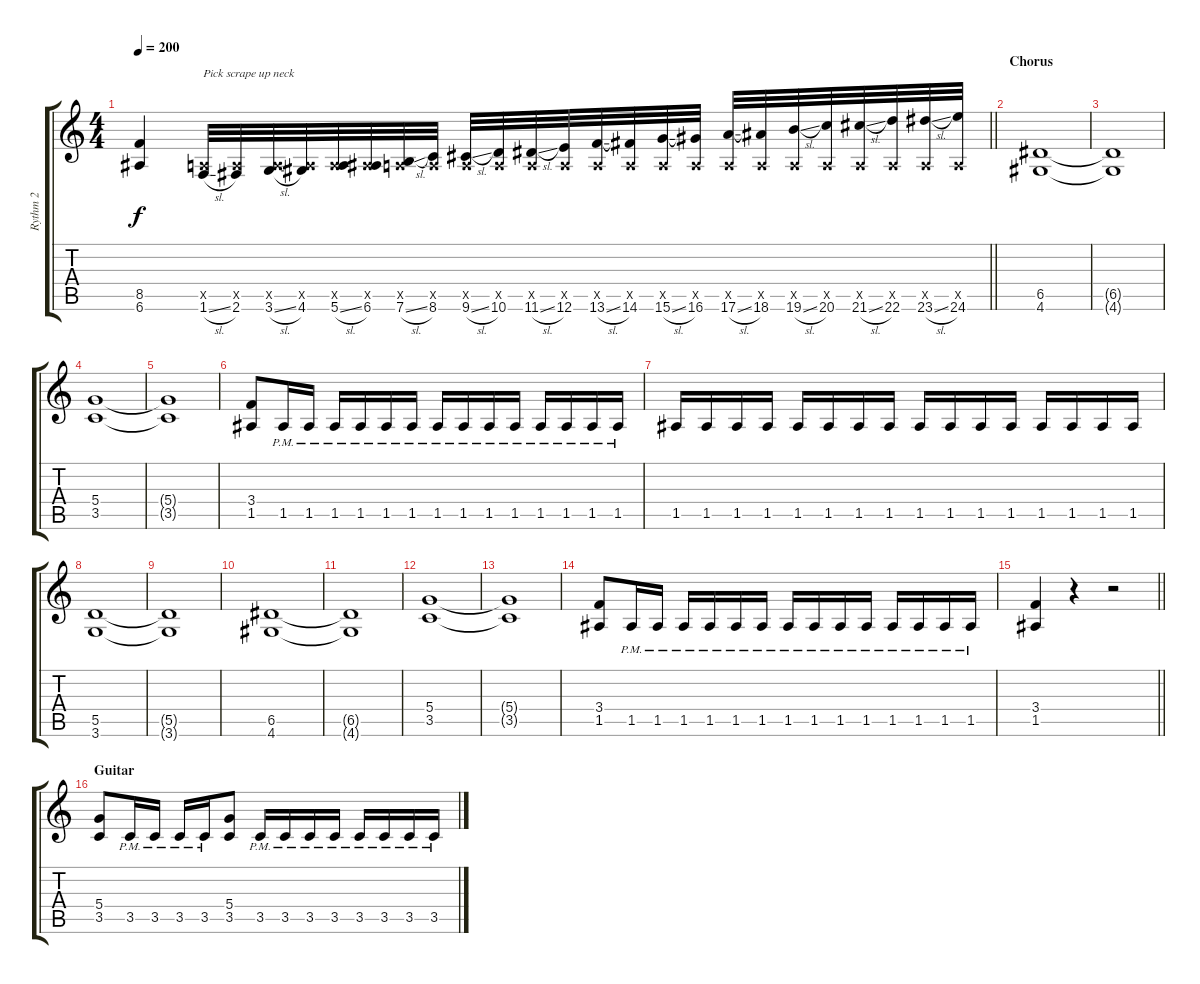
\track ("Rythm 2" "Rythm 2") {instrument distortionguitar}
\staff {score tabs}
\tuning (E4 B3 G3 D3 A2 E2) {hide}
\ts (4 4)
\tempo 200
\clef g2
\barLineRight lightlight
\ks c
(8.5 6.6).4{dy f} (0.5{x} 1.6{sl}).32{txt "Pick scrape up neck"} (0.5{x} 2.6).32 (0.5{x} 3.6{sl}).32 (0.5{x} 4.6).32 (0.5{x} 5.6{sl}).32 (0.5{x} 6.6).32 (0.5{x} 7.6{sl}).32 (0.5{x} 8.6).32 (0.5{x} 9.6{sl}).32 (0.5{x} 10.6).32 (0.5{x} 11.6{sl}).32 (0.5{x} 12.6).32 (0.5{x} 13.6{sl}).32 (0.5{x} 14.6).32 (0.5{x} 15.6{sl}).32 (0.5{x} 16.6).32 (0.5{x} 17.6{sl}).32 (0.5{x} 18.6).32 (0.5{x} 19.6{sl}).32 (0.5{x} 20.6).32 (0.5{x} 21.6{sl}).32 (0.5{x} 22.6).32 (0.5{x} 23.6{sl}).32 (0.5{x} 24.6).32 |
\section ("" "Chorus")
(6.5 4.6).1 |
(6.5{t} 4.6{t}).1 |
(5.4 3.5).1 |
(5.4{t} 3.5{t}).1 |
(3.4 1.5).8 1.5{pm}.16 1.5{pm}.16 1.5{pm}.16 1.5{pm}.16 1.5{pm}.16 1.5{pm}.16 1.5{pm}.16 1.5{pm}.16 1.5{pm}.16 1.5{pm}.16 1.5{pm}.16 1.5{pm}.16 1.5{pm}.16 1.5{pm}.16 |
1.5.16 1.5.16 1.5.16 1.5.16 1.5.16 1.5.16 1.5.16 1.5.16 1.5.16 1.5.16 1.5.16 1.5.16 1.5.16 1.5.16 1.5.16 1.5.16 |
(5.5 3.6).1 |
(5.5{t} 3.6{t}).1 |
(6.5 4.6).1 |
(6.5{t} 4.6{t}).1 |
(5.4 3.5).1 |
(5.4{t} 3.5{t}).1 |
(3.4 1.5).8 1.5{pm}.16 1.5{pm}.16 1.5{pm}.16 1.5{pm}.16 1.5{pm}.16 1.5{pm}.16 1.5{pm}.16 1.5{pm}.16 1.5{pm}.16 1.5{pm}.16 1.5{pm}.16 1.5{pm}.16 1.5{pm}.16 1.5{pm}.16 |
\barLineRight lightlight
(3.4 1.5).4 r.4 r.2 |
\section ("" "Guitar")
(5.4 3.5).8 3.5{pm}.16 3.5{pm}.16 3.5{pm}.16 3.5{pm}.16 (5.4 3.5).8 3.5{pm}.16 3.5{pm}.16 3.5{pm}.16 3.5{pm}.16 3.5{pm}.16 3.5{pm}.16 3.5{pm}.16 3.5{pm}.16
